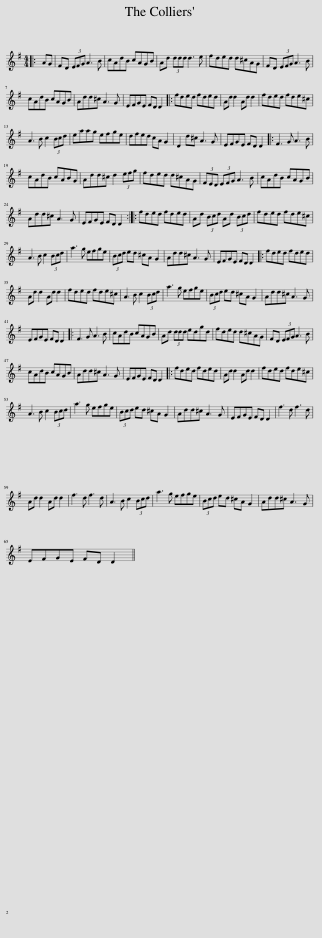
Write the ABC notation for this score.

X:1
L:1/8
M:4/4
I:linebreak $
K:G
V:1 treble
V:1
|: AG | FD (3EFG A3 B | cAdB cAGB | Ad (3ddd d3 e | fded d^cAG | %5
 FD (3EFG A3 B |$ cAdB cAGB | Add^c A3 G | EFGE FD D2 |: fded fded | %10
 Ad d2 Ad d2 | fded fde^c |$ A3 B c2 (3Bcd | eaag efge | dfed cA G2 | %15
 D2 d^c A3 G | EFGE FD D2 |: F3 G A3 B |$ cAdB cABG | Add^c d2 (3efg | %20
 fded d^cAG | (3FED (3EFG A3 B | cAdB cAGB |$ Add^c A3 G | EFGE FD D2 :: %25
 fded fded | Ad (3Bcd Ad (3Bcd | fded fde^c |$ A3 B c2 (3Bcd | a3 g efge | %30
 (3Bcd ed ^cA G2 | Add^c A3 G | EFGE FD D2 |: fded fded |$ Ad d2 Ad d2 | %35
 fded fde^c | A3 B c2 (3Bcd | a3 g efge | (3Bcd ed ^cA G2 | Add^c A3 G |$ %40
 EFGE FD D2 |: F3 G A3 B | cAdB cAGB | Ad (3ddd edgd | fded d^cAG | %45
 FD (3EFG A3 B |$ cAdB cAGB | Add^c A3 G | EFGE FD D2 |: fded fded | %50
 Ad d2 Ad d2 | fded fde^c |$ A3 B c2 (3Bcd | a3 g efge | (3Bcd ed ^cA G2 | %55
 Add^c A3 G | EFGE FD D2 | f3 d f3 d |$ Ad d2 Ad d2 | f3 d f3 d | %60
 A3 B c2 (3Bcd | a3 g efge | (3Bcd ed ^cA G2 | Add^c A3 G |$ EFGE FD D2 || %65
